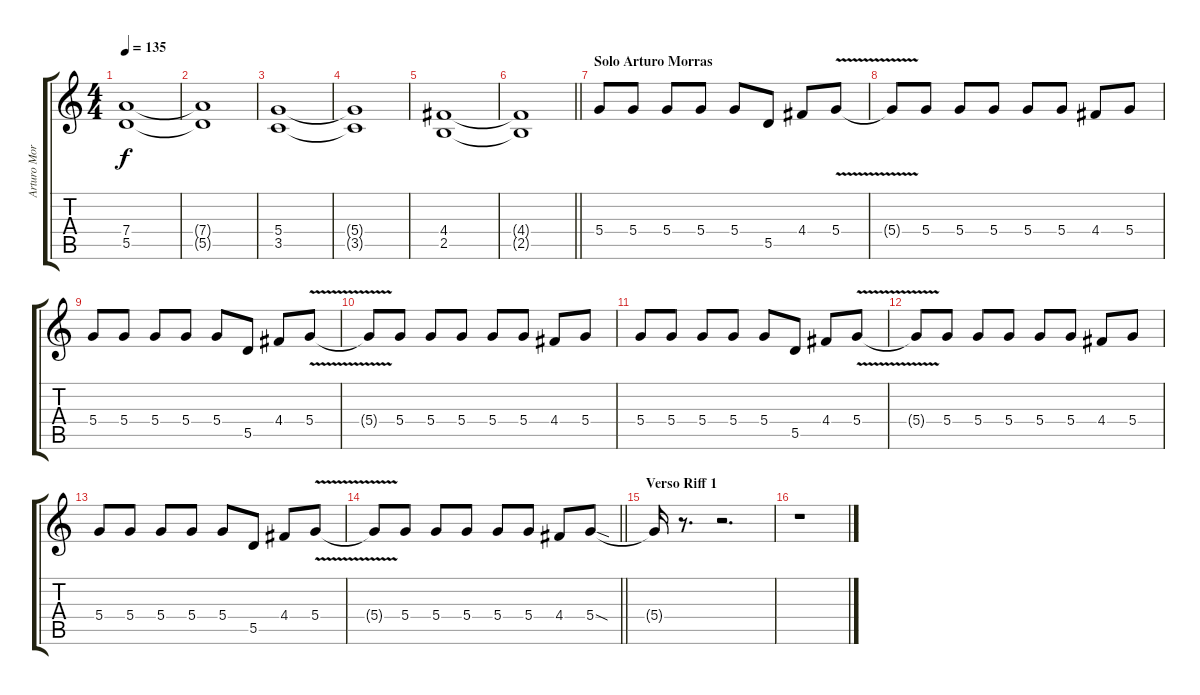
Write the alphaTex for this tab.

\track ("Arturo Morras" "Arturo Mor") {instrument overdrivenguitar}
\staff {score tabs}
\tuning (E4 B3 G3 D3 A2 E2) {hide}
\ts (4 4)
\tempo 135
\clef g2
\ks c
(7.4 5.5).1{dy f} |
(7.4{t} 5.5{t}).1 |
(5.4 3.5).1 |
(5.4{t} 3.5{t}).1 |
(4.4 2.5).1 |
\barLineRight lightlight
(4.4{t} 2.5{t}).1 |
\section ("" "Solo Arturo Morras")
5.4.8 5.4.8 5.4.8 5.4.8 5.4.8 5.5.8 4.4.8 5.4{v}.8 |
5.4{t}.8 5.4.8 5.4.8 5.4.8 5.4.8 5.4.8 4.4.8 5.4.8 |
5.4.8 5.4.8 5.4.8 5.4.8 5.4.8 5.5.8 4.4.8 5.4{v}.8 |
5.4{t}.8 5.4.8 5.4.8 5.4.8 5.4.8 5.4.8 4.4.8 5.4.8 |
5.4.8 5.4.8 5.4.8 5.4.8 5.4.8 5.5.8 4.4.8 5.4{v}.8 |
5.4{t}.8 5.4.8 5.4.8 5.4.8 5.4.8 5.4.8 4.4.8 5.4.8 |
5.4.8 5.4.8 5.4.8 5.4.8 5.4.8 5.5.8 4.4.8 5.4{v}.8 |
\barLineRight lightlight
5.4{t}.8 5.4.8 5.4.8 5.4.8 5.4.8 5.4.8 4.4.8 5.4{sod}.8 |
\section ("" "Verso Riff 1")
5.4{t}.16 r.8{d} r.2{d} |
r.1
